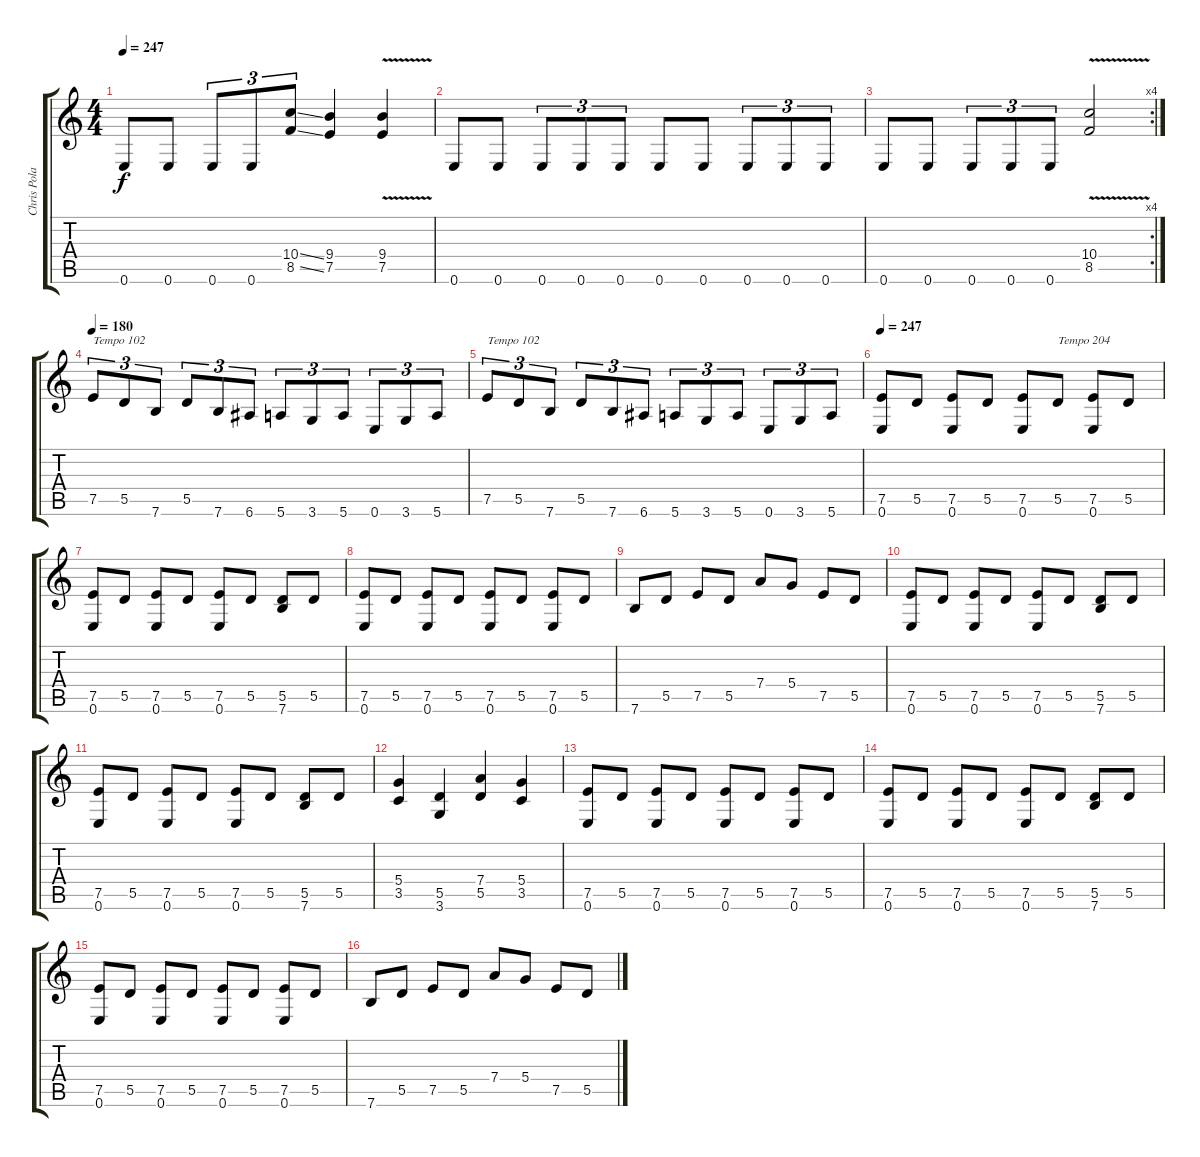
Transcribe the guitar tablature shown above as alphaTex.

\track ("Chris Poland (Lead Guitar)" "Chris Pola") {instrument distortionguitar}
\staff {score tabs}
\tuning (E4 B3 G3 D3 A2 E2) {hide}
\ts (4 4)
\tempo 247
\clef g2
\ks c
0.6.8{dy f} 0.6.8 0.6.8{tu (3 2)} 0.6.8{tu (3 2)} (10.4{ss} 8.5{ss}).8{tu (3 2)} (9.4 7.5).4 (9.4{v} 7.5{v}).4 |
0.6.8 0.6.8 0.6.8{tu (3 2)} 0.6.8{tu (3 2)} 0.6.8{tu (3 2)} 0.6.8 0.6.8 0.6.8{tu (3 2)} 0.6.8{tu (3 2)} 0.6.8{tu (3 2)} |
\rc 4
0.6.8 0.6.8 0.6.8{tu (3 2)} 0.6.8{tu (3 2)} 0.6.8{tu (3 2)} (10.4{v} 8.5{v}).2 |
\tempo 180
7.5.8{tu (3 2) txt "Tempo 102"} 5.5.8{tu (3 2)} 7.6.8{tu (3 2)} 5.5.8{tu (3 2)} 7.6.8{tu (3 2)} 6.6.8{tu (3 2)} 5.6.8{tu (3 2)} 3.6.8{tu (3 2)} 5.6.8{tu (3 2)} 0.6.8{tu (3 2)} 3.6.8{tu (3 2)} 5.6.8{tu (3 2)} |
7.5.8{tu (3 2) txt "Tempo 102"} 5.5.8{tu (3 2)} 7.6.8{tu (3 2)} 5.5.8{tu (3 2)} 7.6.8{tu (3 2)} 6.6.8{tu (3 2)} 5.6.8{tu (3 2)} 3.6.8{tu (3 2)} 5.6.8{tu (3 2)} 0.6.8{tu (3 2)} 3.6.8{tu (3 2)} 5.6.8{tu (3 2)} |
\tempo 247
(7.5 0.6).8 5.5.8 (7.5 0.6).8 5.5.8 (7.5 0.6).8 5.5.8{txt "Tempo 204"} (7.5 0.6).8 5.5.8 |
(7.5 0.6).8 5.5.8 (7.5 0.6).8 5.5.8 (7.5 0.6).8 5.5.8 (5.5 7.6).8 5.5.8 |
(7.5 0.6).8 5.5.8 (7.5 0.6).8 5.5.8 (7.5 0.6).8 5.5.8 (7.5 0.6).8 5.5.8 |
7.6.8 5.5.8 7.5.8 5.5.8 7.4.8 5.4.8 7.5.8 5.5.8 |
(7.5 0.6).8 5.5.8 (7.5 0.6).8 5.5.8 (7.5 0.6).8 5.5.8 (5.5 7.6).8 5.5.8 |
(7.5 0.6).8 5.5.8 (7.5 0.6).8 5.5.8 (7.5 0.6).8 5.5.8 (5.5 7.6).8 5.5.8 |
(5.4 3.5).4 (5.5 3.6).4 (7.4 5.5).4 (5.4 3.5).4 |
(7.5 0.6).8 5.5.8 (7.5 0.6).8 5.5.8 (7.5 0.6).8 5.5.8 (7.5 0.6).8 5.5.8 |
(7.5 0.6).8 5.5.8 (7.5 0.6).8 5.5.8 (7.5 0.6).8 5.5.8 (5.5 7.6).8 5.5.8 |
(7.5 0.6).8 5.5.8 (7.5 0.6).8 5.5.8 (7.5 0.6).8 5.5.8 (7.5 0.6).8 5.5.8 |
7.6.8 5.5.8 7.5.8 5.5.8 7.4.8 5.4.8 7.5.8 5.5.8
